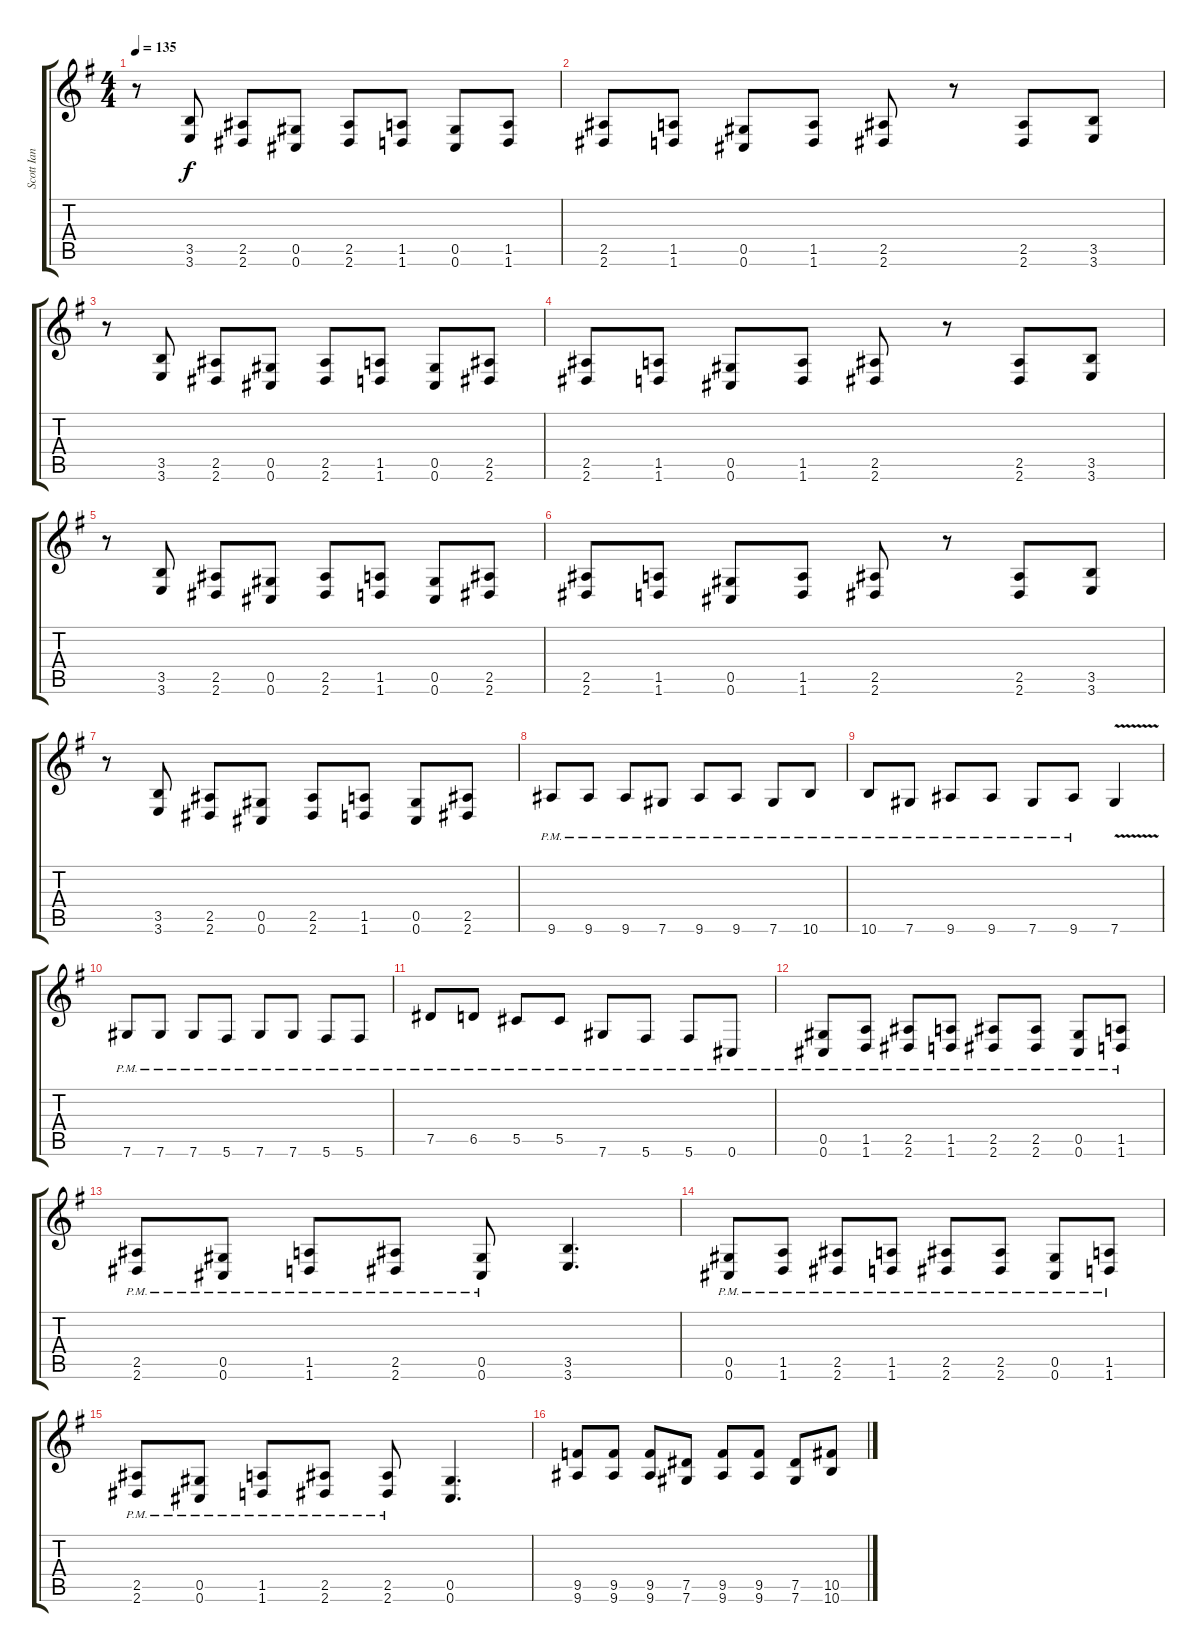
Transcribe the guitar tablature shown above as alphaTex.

\track ("Scott Ian" "Scott Ian") {instrument distortionguitar}
\staff {score tabs}
\tuning (Eb4 Bb3 Gb3 Db3 Ab2 Db2) {hide}
\ts (4 4)
\tempo 135
\clef g2
\ks g
r.8{dy f} (3.5 3.6).8 (2.5 2.6).8 (0.5 0.6).8 (2.5 2.6).8 (1.5 1.6).8 (0.5 0.6).8 (1.5 1.6).8 |
(2.5 2.6).8 (1.5 1.6).8 (0.5 0.6).8 (1.5 1.6).8 (2.5 2.6).8 r.8 (2.5 2.6).8 (3.5 3.6).8 |
r.8 (3.5 3.6).8 (2.5 2.6).8 (0.5 0.6).8 (2.5 2.6).8 (1.5 1.6).8 (0.5 0.6).8 (2.5 2.6).8 |
(2.5 2.6).8 (1.5 1.6).8 (0.5 0.6).8 (1.5 1.6).8 (2.5 2.6).8 r.8 (2.5 2.6).8 (3.5 3.6).8 |
r.8 (3.5 3.6).8 (2.5 2.6).8 (0.5 0.6).8 (2.5 2.6).8 (1.5 1.6).8 (0.5 0.6).8 (2.5 2.6).8 |
(2.5 2.6).8 (1.5 1.6).8 (0.5 0.6).8 (1.5 1.6).8 (2.5 2.6).8 r.8 (2.5 2.6).8 (3.5 3.6).8 |
r.8 (3.5 3.6).8 (2.5 2.6).8 (0.5 0.6).8 (2.5 2.6).8 (1.5 1.6).8 (0.5 0.6).8 (2.5 2.6).8 |
9.6{pm}.8 9.6{pm}.8 9.6{pm}.8 7.6{pm}.8 9.6{pm}.8 9.6{pm}.8 7.6{pm}.8 10.6{pm}.8 |
10.6{pm}.8 7.6{pm}.8 9.6{pm}.8 9.6{pm}.8 7.6{pm}.8 9.6{pm}.8 7.6{v}.4 |
7.6{pm}.8 7.6{pm}.8 7.6{pm}.8 5.6{pm}.8 7.6{pm}.8 7.6{pm}.8 5.6{pm}.8 5.6{pm}.8 |
7.5{pm}.8 6.5{pm}.8 5.5{pm}.8 5.5{pm}.8 7.6{pm}.8 5.6{pm}.8 5.6{pm}.8 0.6{pm}.8 |
(0.5{pm} 0.6{pm}).8 (1.5{pm} 1.6{pm}).8 (2.5{pm} 2.6{pm}).8 (1.5{pm} 1.6{pm}).8 (2.5{pm} 2.6{pm}).8 (2.5{pm} 2.6{pm}).8 (0.5{pm} 0.6{pm}).8 (1.5{pm} 1.6{pm}).8 |
(2.5{pm} 2.6{pm}).8 (0.5{pm} 0.6{pm}).8 (1.5{pm} 1.6{pm}).8 (2.5{pm} 2.6{pm}).8 (0.5{pm} 0.6{pm}).8 (3.5 3.6).4{d} |
(0.5{pm} 0.6{pm}).8 (1.5{pm} 1.6{pm}).8 (2.5{pm} 2.6{pm}).8 (1.5{pm} 1.6{pm}).8 (2.5{pm} 2.6{pm}).8 (2.5{pm} 2.6{pm}).8 (0.5{pm} 0.6{pm}).8 (1.5{pm} 1.6{pm}).8 |
(2.5{pm} 2.6{pm}).8 (0.5{pm} 0.6{pm}).8 (1.5{pm} 1.6{pm}).8 (2.5{pm} 2.6{pm}).8 (2.5{pm} 2.6{pm}).8 (0.5 0.6).4{d} |
(9.5 9.6).8 (9.5 9.6).8 (9.5 9.6).8 (7.5 7.6).8 (9.5 9.6).8 (9.5 9.6).8 (7.5 7.6).8 (10.5 10.6).8
